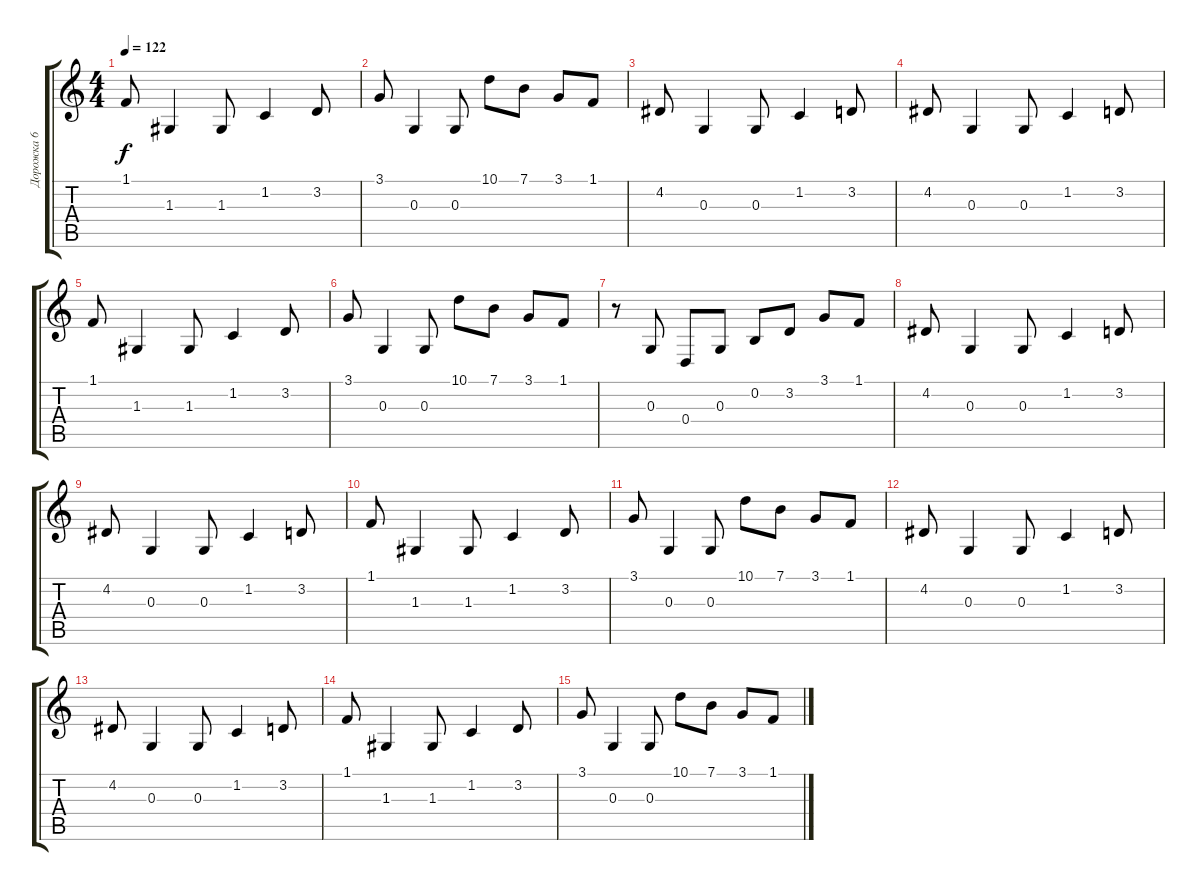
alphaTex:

\track ("Дорожка 6" "Дорожка 6") {instrument acousticgrandpiano}
\staff {score tabs}
\tuning (E4 B3 G3 D3 A2 E2) {hide}
\ts (4 4)
\tempo 122
\clef g2
\ks c
1.1.8{dy f} 1.3.4 1.3.8 1.2.4 3.2.8 |
3.1.8 0.3.4 0.3.8 10.1.8 7.1.8 3.1.8 1.1.8 |
4.2.8 0.3.4 0.3.8 1.2.4 3.2.8 |
4.2.8 0.3.4 0.3.8 1.2.4 3.2.8 |
1.1.8 1.3.4 1.3.8 1.2.4 3.2.8 |
3.1.8 0.3.4 0.3.8 10.1.8 7.1.8 3.1.8 1.1.8 |
r.8 0.3.8 0.4.8 0.3.8 0.2.8 3.2.8 3.1.8 1.1.8 |
4.2.8 0.3.4 0.3.8 1.2.4 3.2.8 |
4.2.8 0.3.4 0.3.8 1.2.4 3.2.8 |
1.1.8 1.3.4 1.3.8 1.2.4 3.2.8 |
3.1.8 0.3.4 0.3.8 10.1.8 7.1.8 3.1.8 1.1.8 |
4.2.8 0.3.4 0.3.8 1.2.4 3.2.8 |
4.2.8 0.3.4 0.3.8 1.2.4 3.2.8 |
1.1.8 1.3.4 1.3.8 1.2.4 3.2.8 |
3.1.8 0.3.4 0.3.8 10.1.8 7.1.8 3.1.8 1.1.8
